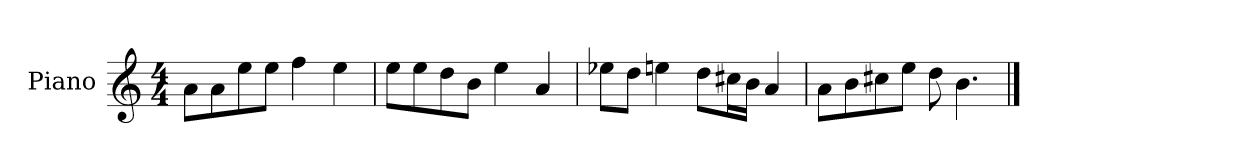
**kern
*part1
*staff1
*I"Piano
*I'P-no
*clefG2
*k[]
*M4/4
*MM90
=1
8a\L
8a\
8ee\
8ee\J
4ff\
4ee\
=2
8ee\L
8ee\
8dd\
8b\J
4ee\
4a/
=3
8ee-X\L
8dd\J
4een\
8dd\L
16cc#X\L
16b\JJ
4a/
=4
8a\L
8b\
8cc#X\
8ee\J
8dd\
4.b\
==
*-
